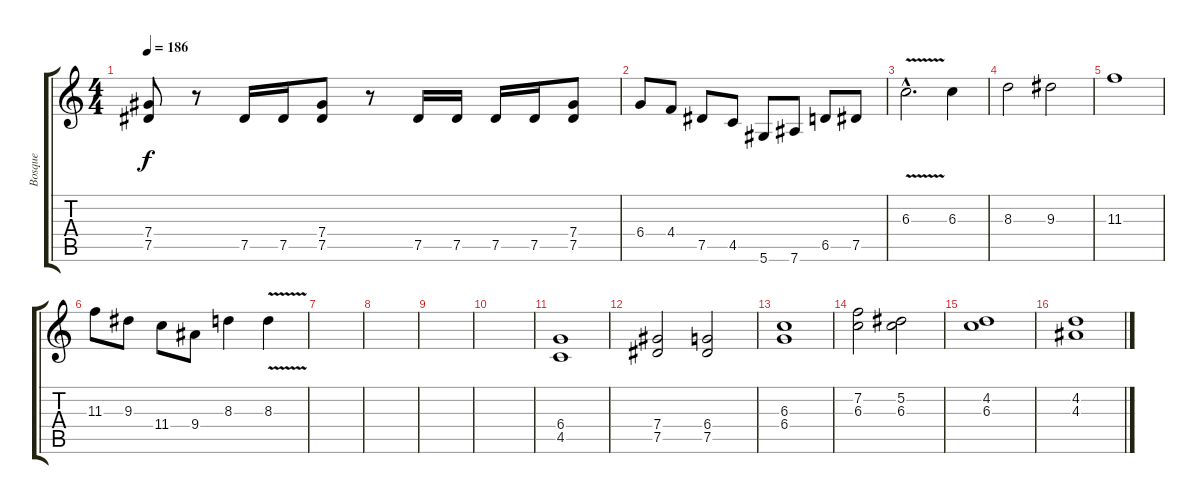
\track ("Bosque" "Bosque") {instrument overdrivenguitar}
\staff {score tabs}
\tuning (Eb4 Bb3 Gb3 Db3 Ab2 Eb2) {hide}
\ts (4 4)
\tempo 186
\clef g2
\ks c
(7.4 7.5).8{dy f} r.8 7.5.16 7.5.16 (7.4 7.5).8 r.8 7.5.16 7.5.16 7.5.16 7.5.16 (7.4 7.5).8 |
6.4.8 4.4.8 7.5.8 4.5.8 5.6.8 7.6.8 6.5.8 7.5.8 |
6.3{v hac}.2{d} 6.3.4 |
8.3.2 9.3.2 |
11.3.1 |
11.3.8 9.3.8 11.4.8 9.4.8 8.3.4 8.3{v}.4 |
|
|
|
|
(6.4 4.5).1 |
(7.4 7.5).2 (6.4 7.5).2 |
(6.3 6.4).1 |
(7.2 6.3).2 (5.2 6.3).2 |
(4.2 6.3).1 |
(4.2 4.3).1
